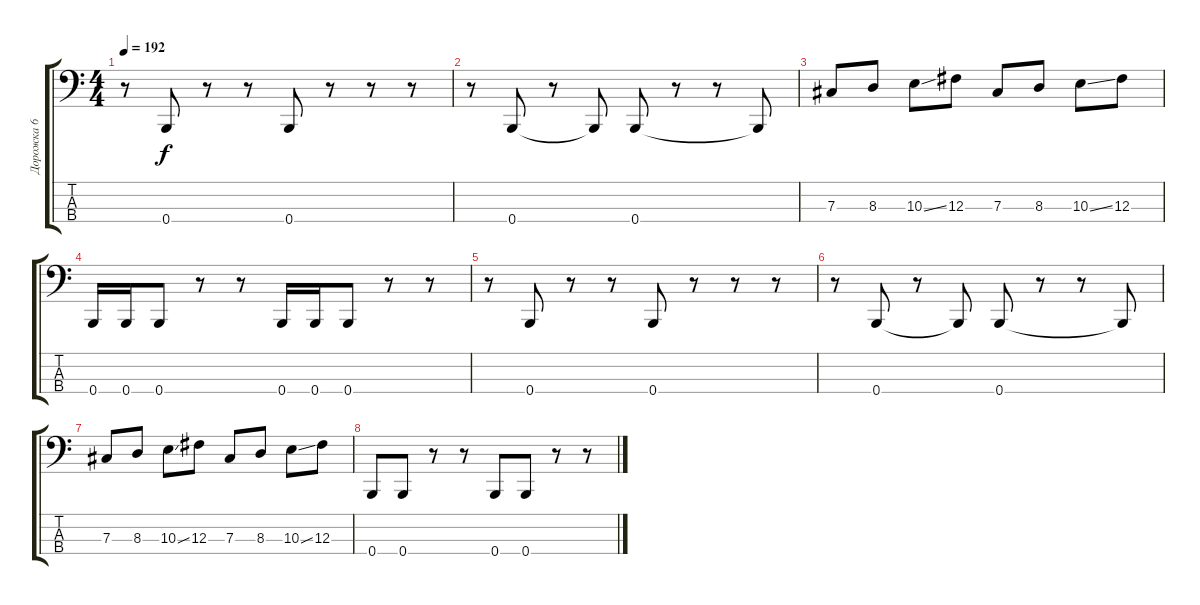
\track ("Дорожка 6" "Дорожка 6") {instrument electricbassfinger}
\staff {score tabs}
\tuning (E2 B1 Gb1 B0) {hide}
\ts (4 4)
\tempo 192
\clef f4
\ks c
r.8{dy f} 0.4.8 r.8 r.8 0.4.8 r.8 r.8 r.8 |
r.8 0.4.8 r.8 0.4{t}.8 0.4.8 r.8 r.8 0.4{t}.8 |
7.3.8 8.3.8 10.3{ss}.8 12.3.8 7.3.8 8.3.8 10.3{ss}.8 12.3.8 |
0.4.16 0.4.16 0.4.8 r.8 r.8 0.4.16 0.4.16 0.4.8 r.8 r.8 |
r.8 0.4.8 r.8 r.8 0.4.8 r.8 r.8 r.8 |
r.8 0.4.8 r.8 0.4{t}.8 0.4.8 r.8 r.8 0.4{t}.8 |
7.3.8 8.3.8 10.3{ss}.8 12.3.8 7.3.8 8.3.8 10.3{ss}.8 12.3.8 |
0.4.8 0.4.8 r.8 r.8 0.4.8 0.4.8 r.8 r.8
